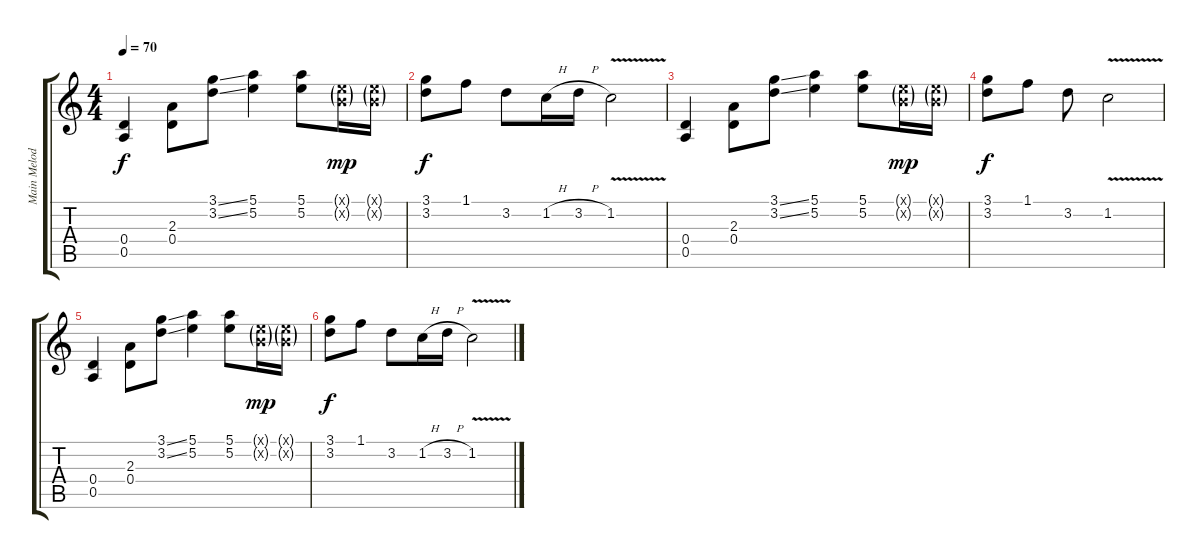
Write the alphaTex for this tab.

\track ("Main Melody" "Main Melod") {instrument electricguitarjazz}
\staff {score tabs}
\tuning (E4 B3 G3 D3 A2 E2) {hide}
\ts (4 4)
\tempo 70
\clef g2
\ks c
(0.4 0.5).4{dy f} (2.3 0.4).8 (3.1{ss} 3.2{ss}).8 (5.1 5.2).4 (5.1 5.2).8 (0.1{g x} 0.2{g x}).16{dy mp} (0.1{g x} 0.2{g x}).16 |
(3.1 3.2).8{dy f} 1.1.8 3.2.8 1.2{h}.16 3.2{h}.16 1.2{v}.2 |
(0.4 0.5).4 (2.3 0.4).8 (3.1{ss} 3.2{ss}).8 (5.1 5.2).4 (5.1 5.2).8 (0.1{g x} 0.2{g x}).16{dy mp} (0.1{g x} 0.2{g x}).16 |
(3.1 3.2).8{dy f} 1.1.8 3.2.8 1.2{v}.2 |
(0.4 0.5).4 (2.3 0.4).8 (3.1{ss} 3.2{ss}).8 (5.1 5.2).4 (5.1 5.2).8 (0.1{g x} 0.2{g x}).16{dy mp} (0.1{g x} 0.2{g x}).16 |
(3.1 3.2).8{dy f} 1.1.8 3.2.8 1.2{h}.16 3.2{h}.16 1.2{v}.2
